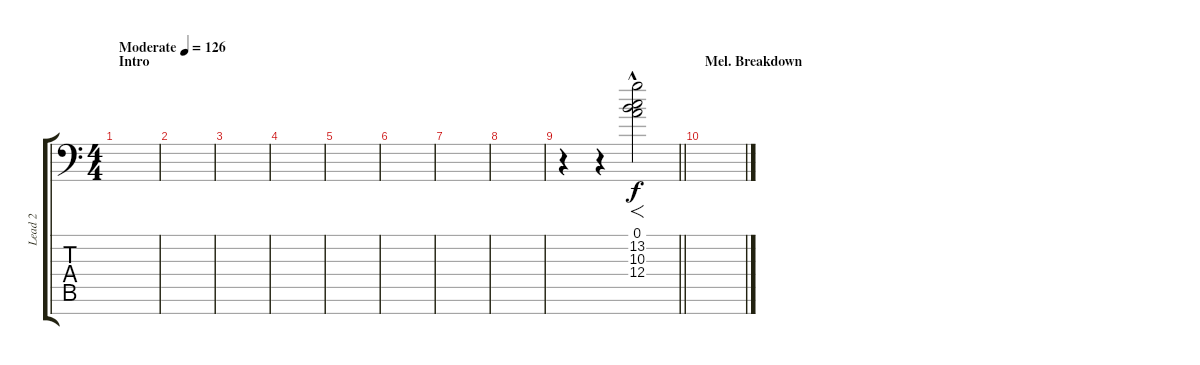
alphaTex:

\track ("Lead 2" "Lead 2") {instrument distortionguitar}
\staff {score tabs}
\tuning (B3 Gb3 D3 A2 E2 A1 E1) {hide}
\ts (4 4)
\section ("" "Intro")
\tempo (126 "Moderate")
\clef f4
\ks aminor
|
|
|
|
|
|
|
|
\barLineRight lightlight
r.4 r.4 (0.1{hac} 13.2{hac} 10.3{hac} 12.4{hac}).2{f} |
\section ("" "Mel. Breakdown")
